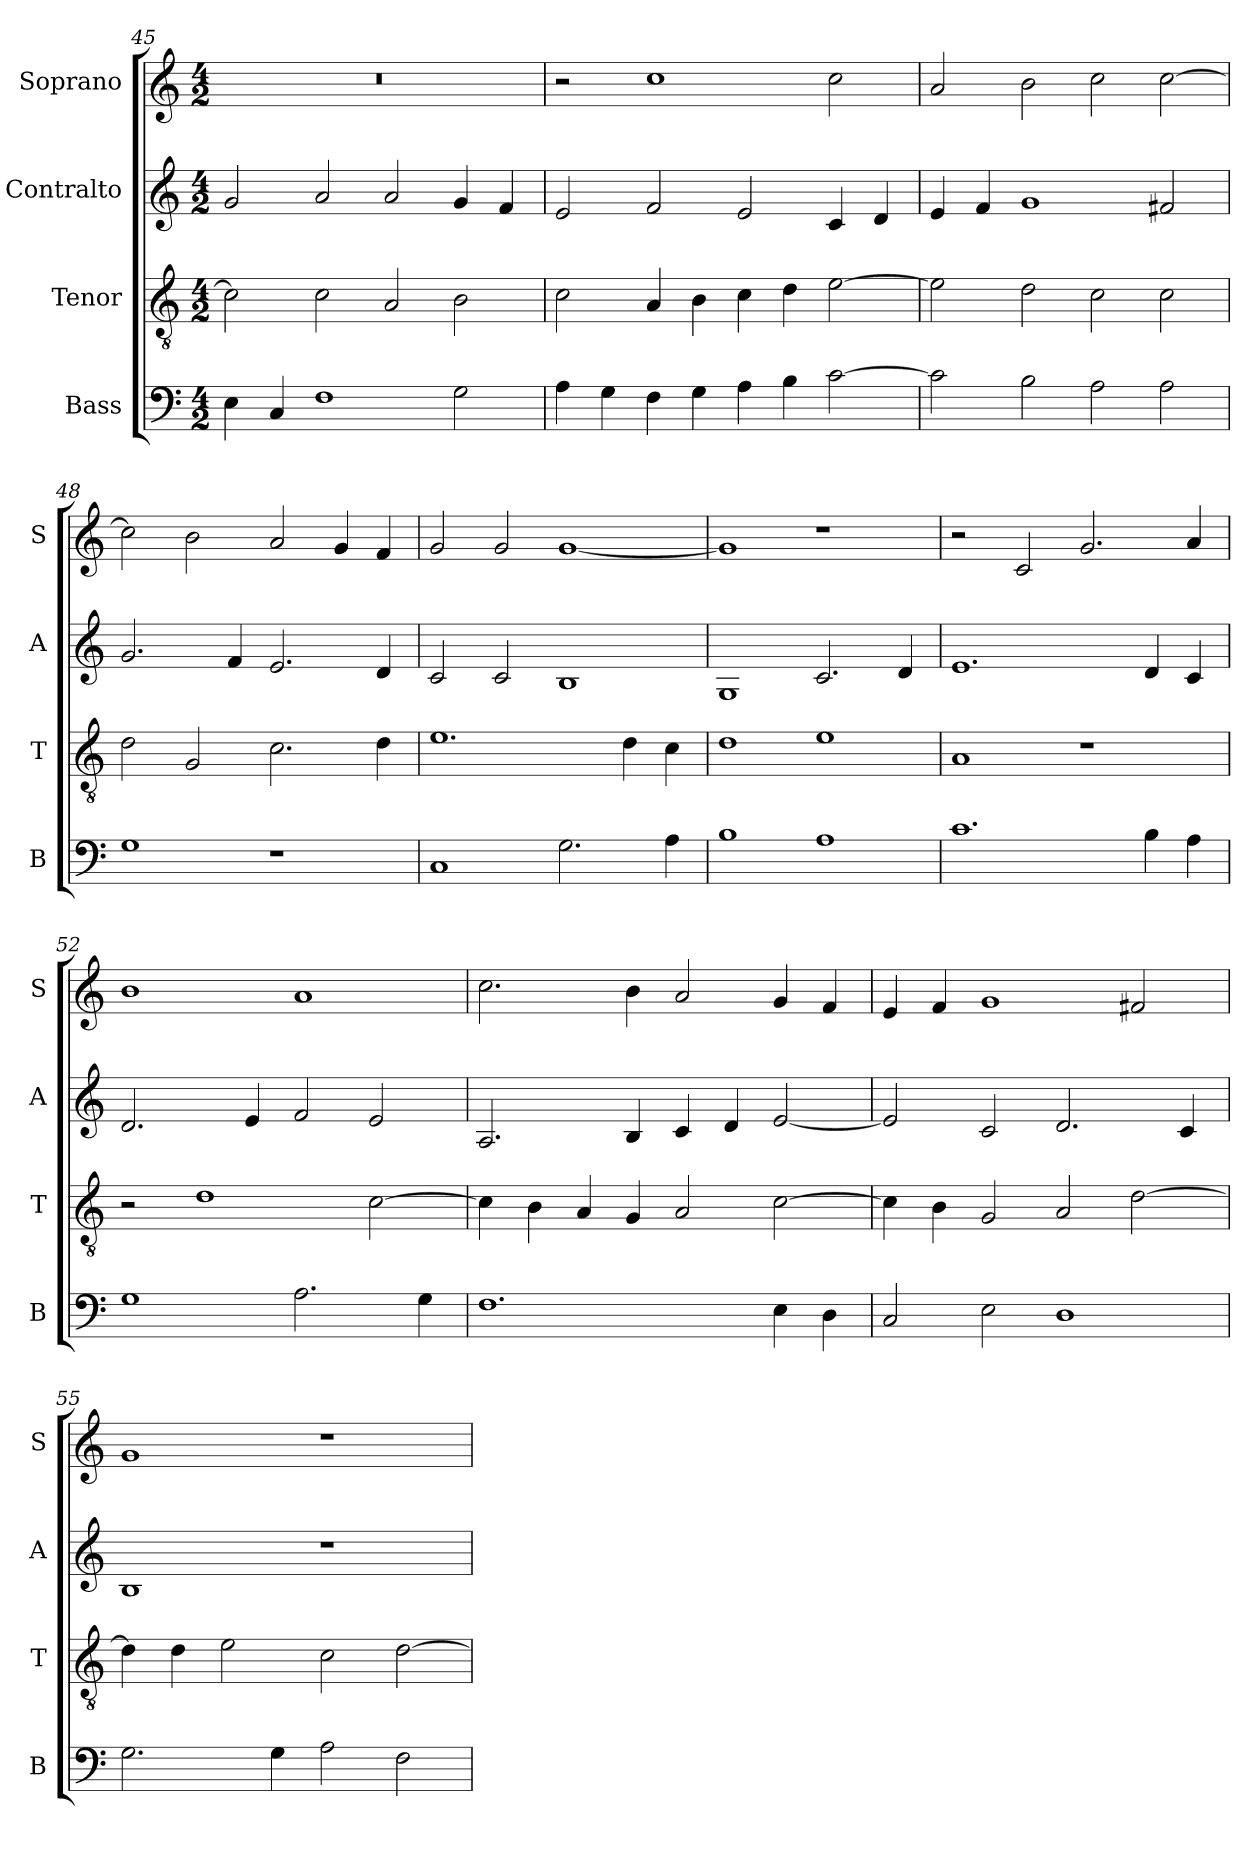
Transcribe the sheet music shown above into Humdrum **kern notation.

**kern	**kern	**kern	**kern
*part4	*part3	*part2	*part1
*staff4	*staff3	*staff2	*staff1
*I"Bass	*I"Tenor	*I"Contralto	*I"Soprano
*I'B	*I'T	*I'A	*I'S
*clefF4	*clefGv2	*clefG2	*clefG2
*k[]	*k[]	*k[]	*k[]
*C:ion	*C:ion	*C:ion	*C:ion
*M4/2	*M4/2	*M4/2	*M4/2
=45	=45	=45	=45
4E	2c]	2g	0r
4C	.	.	.
1F	2c	2a	.
.	2A	2a	.
2G	2B	4g	.
.	.	4f	.
=46	=46	=46	=46
4A	2c	2e	2r
4G	.	.	.
4F	4A	2f	1cc
4G	4B	.	.
4A	4c	2e	.
4B	4d	.	.
[2c	[2e	4c	2cc
.	.	4d	.
=47	=47	=47	=47
2c]	2e]	4e	2a
.	.	4f	.
2B	2d	1g	2b
2A	2c	.	2cc
2A	2c	2f#X	[2cc
=48	=48	=48	=48
1G	2d	2.g	2cc]
.	2G	.	2b
.	.	4f	.
1r	2.c	2.e	2a
.	.	.	4g
.	4d	4d	4f
=49	=49	=49	=49
1C	1.e	2c	2g
.	.	2c	2g
2.G	.	1B	[1g
.	4d	.	.
4A	4c	.	.
=50	=50	=50	=50
1B	1d	1G	1g]
1A	1e	2.c	1r
.	.	4d	.
=51	=51	=51	=51
1.c	1A	1.e	2r
.	.	.	2c
.	1r	.	2.g
4B	.	4d	.
4A	.	4c	4a
=52	=52	=52	=52
1G	2r	2.d	1b
.	1d	.	.
.	.	4e	.
2.A	.	2f	1a
.	[2c	2e	.
4G	.	.	.
=53	=53	=53	=53
1.F	4c]	2.A	2.cc
.	4B	.	.
.	4A	.	.
.	4G	4B	4b
.	2A	4c	2a
.	.	4d	.
4E	[2c	[2e	4g
4D	.	.	4f
=54	=54	=54	=54
2C	4c]	2e]	4e
.	4B	.	4f
2E	2G	2c	1g
1D	2A	2.d	.
.	[2d	.	2f#X
.	.	4c	.
=55	=55	=55	=55
2.G	4d]	1B	1g
.	4d	.	.
.	2e	.	.
4G	.	.	.
2A	2c	1r	1r
2F	[2d	.	.
=	=	=	=
*-	*-	*-	*-
